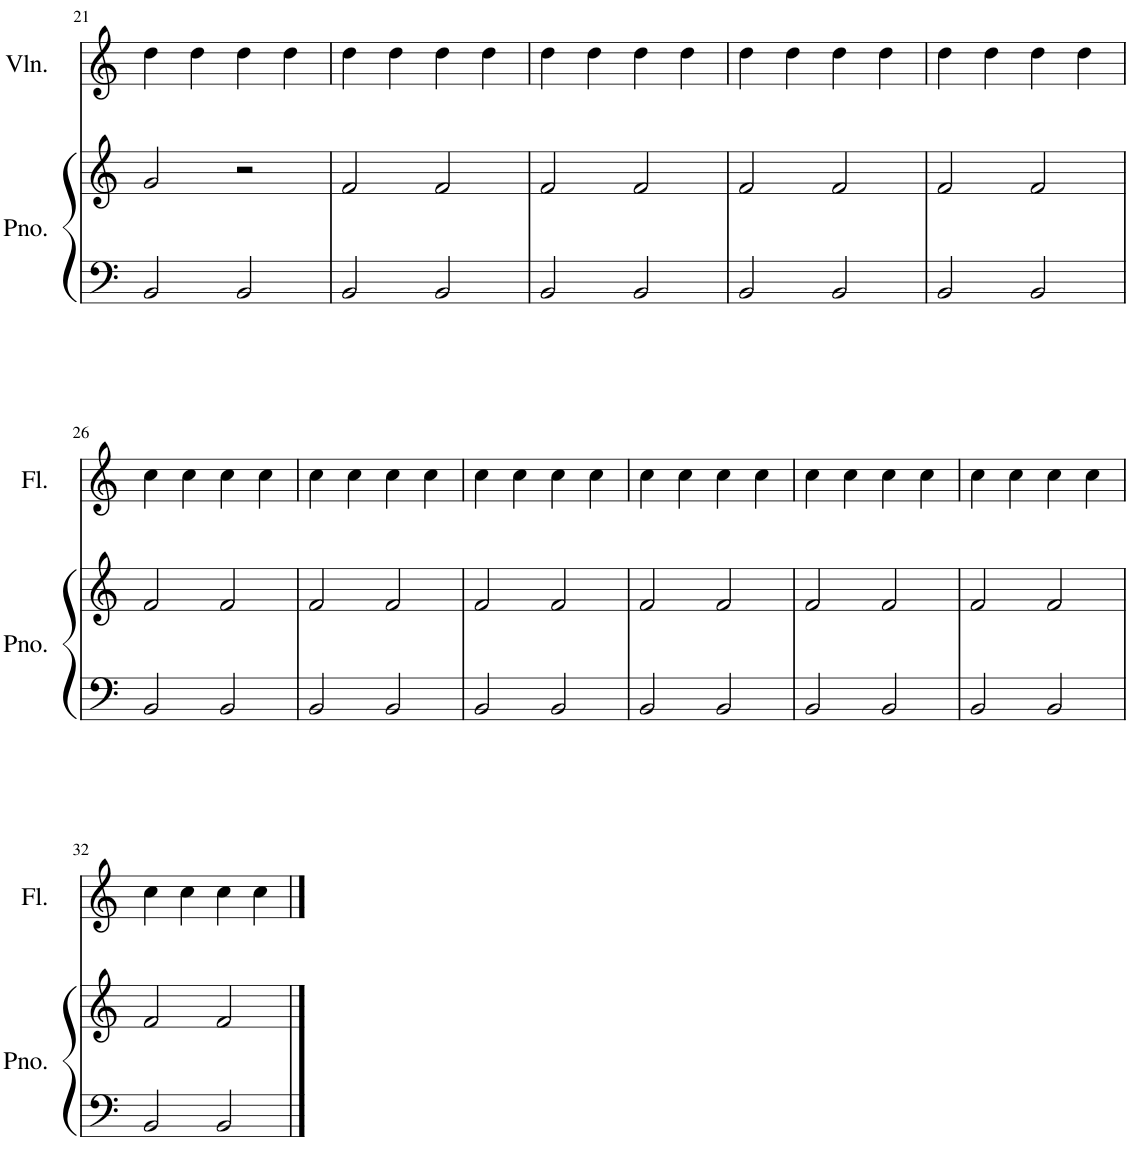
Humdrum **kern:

**kern	**kern	**kern	**kern
*part3	*part3	*part2	*part1
*staff4	*staff3	*staff2	*staff1
*I"Piano	*	*I"Violin	*I"Flute
*I'Pno.	*	*I'Vln.	*I'Fl.
!!LO:PB:g=z
*clefF4	*clefG2	*clefG2	*clefG2
*k[]	*k[]	*k[]	*k[]
*M4/4	*M4/4	*M4/4	*M4/4
=21	=21	=21	=21
2BB/	2g/	4dd\	1r
.	.	4dd\	.
2BB/	2r	4dd\	.
.	.	4dd\	.
=22	=22	=22	=22
2BB/	2f/	4dd\	1r
.	.	4dd\	.
2BB/	2f/	4dd\	.
.	.	4dd\	.
=23	=23	=23	=23
2BB/	2f/	4dd\	1r
.	.	4dd\	.
2BB/	2f/	4dd\	.
.	.	4dd\	.
=24	=24	=24	=24
2BB/	2f/	4dd\	1r
.	.	4dd\	.
2BB/	2f/	4dd\	.
.	.	4dd\	.
=25	=25	=25	=25
2BB/	2f/	4dd\	1r
.	.	4dd\	.
2BB/	2f/	4dd\	.
.	.	4dd\	.
!!LO:LB:g=z
=26	=26	=26	=26
2BB/	2f/	1r	4cc\
.	.	.	4cc\
2BB/	2f/	.	4cc\
.	.	.	4cc\
=27	=27	=27	=27
2BB/	2f/	1r	4cc\
.	.	.	4cc\
2BB/	2f/	.	4cc\
.	.	.	4cc\
=28	=28	=28	=28
2BB/	2f/	1r	4cc\
.	.	.	4cc\
2BB/	2f/	.	4cc\
.	.	.	4cc\
=29	=29	=29	=29
2BB/	2f/	1r	4cc\
.	.	.	4cc\
2BB/	2f/	.	4cc\
.	.	.	4cc\
=30	=30	=30	=30
2BB/	2f/	1r	4cc\
.	.	.	4cc\
2BB/	2f/	.	4cc\
.	.	.	4cc\
=31	=31	=31	=31
2BB/	2f/	1r	4cc\
.	.	.	4cc\
2BB/	2f/	.	4cc\
.	.	.	4cc\
!!LO:LB:g=z
=32	=32	=32	=32
2BB/	2f/	1r	4cc\
.	.	.	4cc\
2BB/	2f/	.	4cc\
.	.	.	4cc\
==	==	==	==
*-	*-	*-	*-
